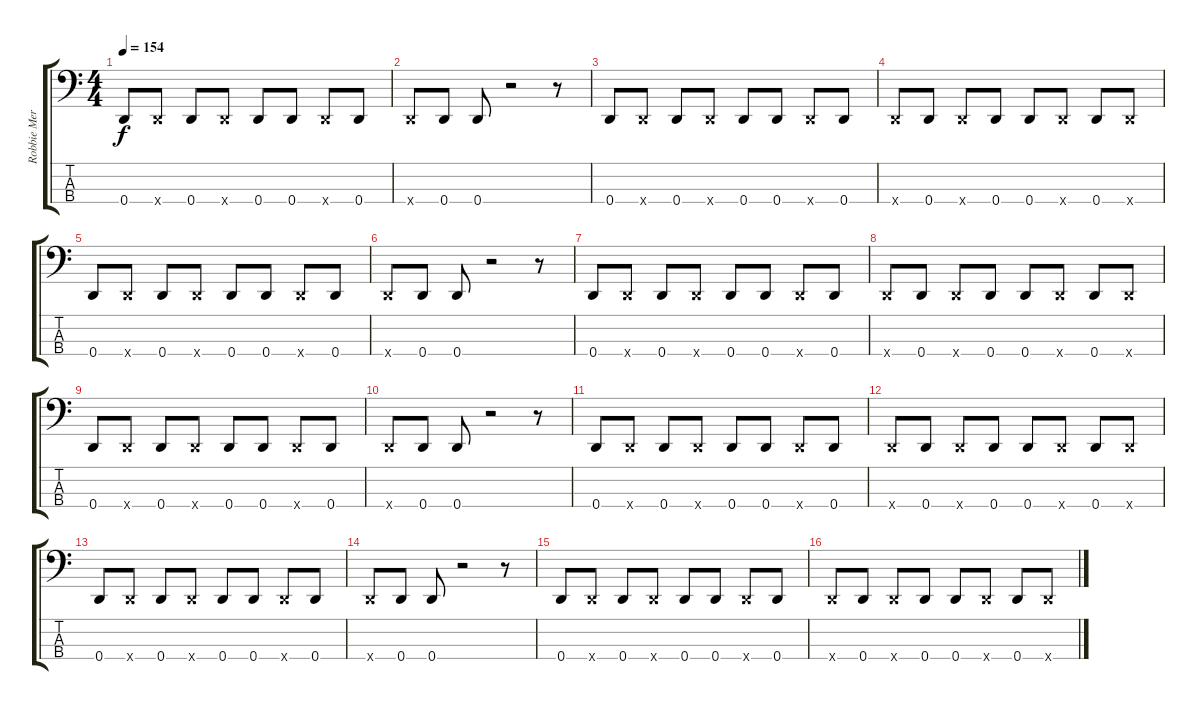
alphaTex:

\track ("Robbie Merrill" "Robbie Mer") {instrument electricbasspick}
\staff {score tabs}
\tuning (G2 D2 A1 D1) {hide}
\ts (4 4)
\tempo 154
\clef f4
\ks c
0.4.8{dy f instrument electricbasspick} 0.4{x}.8 0.4.8 0.4{x}.8 0.4.8 0.4.8 0.4{x}.8 0.4.8 |
0.4{x}.8 0.4.8 0.4.8 r.2 r.8 |
0.4.8 0.4{x}.8 0.4.8 0.4{x}.8 0.4.8 0.4.8 0.4{x}.8 0.4.8 |
0.4{x}.8 0.4.8 0.4{x}.8 0.4.8 0.4.8 0.4{x}.8 0.4.8 0.4{x}.8 |
0.4.8 0.4{x}.8 0.4.8 0.4{x}.8 0.4.8 0.4.8 0.4{x}.8 0.4.8 |
0.4{x}.8 0.4.8 0.4.8 r.2 r.8 |
0.4.8 0.4{x}.8 0.4.8 0.4{x}.8 0.4.8 0.4.8 0.4{x}.8 0.4.8 |
0.4{x}.8 0.4.8 0.4{x}.8 0.4.8 0.4.8 0.4{x}.8 0.4.8 0.4{x}.8 |
0.4.8 0.4{x}.8 0.4.8 0.4{x}.8 0.4.8 0.4.8 0.4{x}.8 0.4.8 |
0.4{x}.8 0.4.8 0.4.8 r.2 r.8 |
0.4.8 0.4{x}.8 0.4.8 0.4{x}.8 0.4.8 0.4.8 0.4{x}.8 0.4.8 |
0.4{x}.8 0.4.8 0.4{x}.8 0.4.8 0.4.8 0.4{x}.8 0.4.8 0.4{x}.8 |
0.4.8 0.4{x}.8 0.4.8 0.4{x}.8 0.4.8 0.4.8 0.4{x}.8 0.4.8 |
0.4{x}.8 0.4.8 0.4.8 r.2 r.8 |
0.4.8 0.4{x}.8 0.4.8 0.4{x}.8 0.4.8 0.4.8 0.4{x}.8 0.4.8 |
0.4{x}.8 0.4.8 0.4{x}.8 0.4.8 0.4.8 0.4{x}.8 0.4.8 0.4{x}.8
